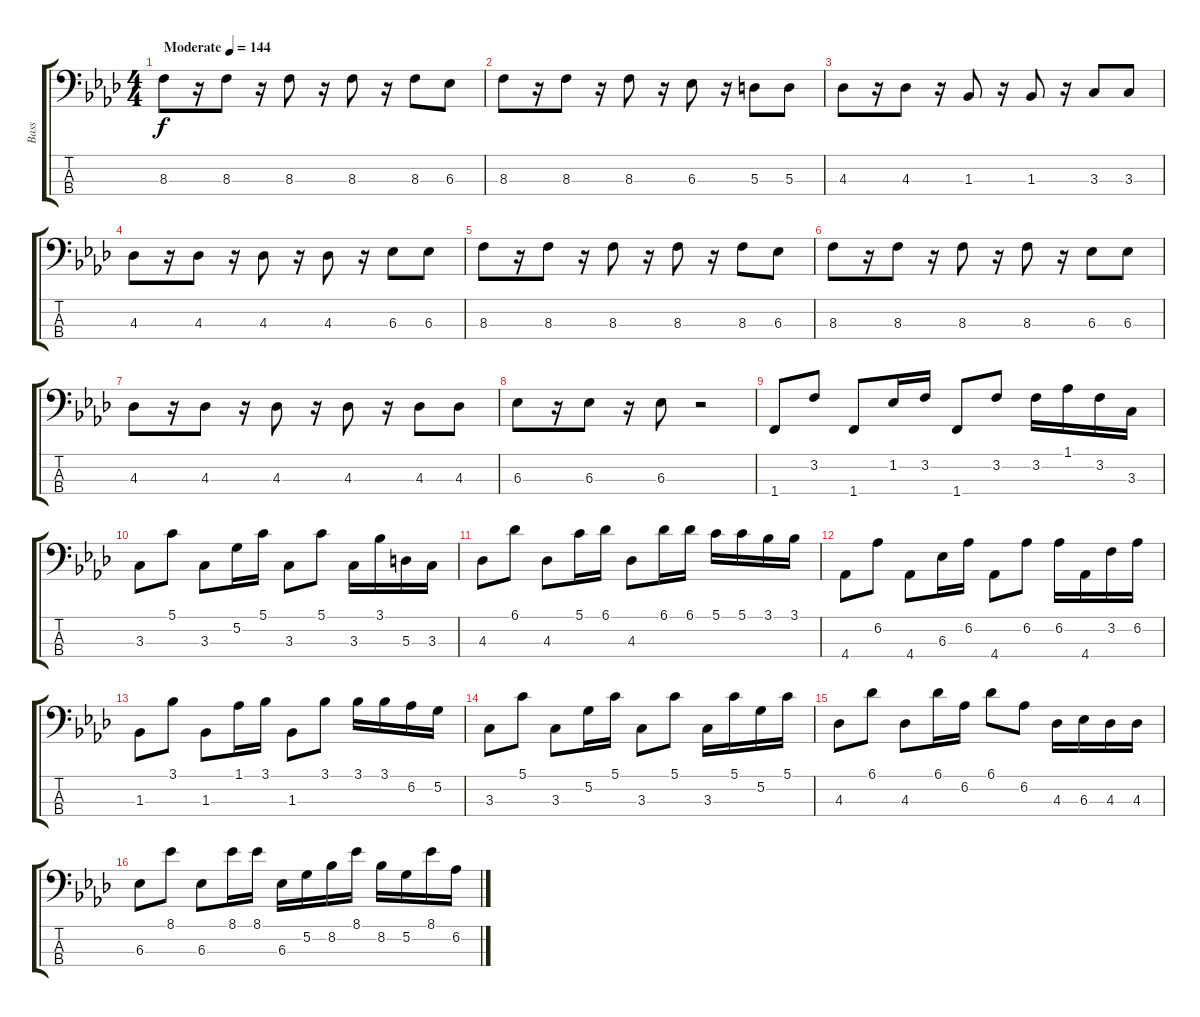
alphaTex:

\track ("Bass" "Bass") {instrument fretlessbass}
\staff {score tabs}
\tuning (G2 D2 A1 E1) {hide}
\ts (4 4)
\tempo (144 "Moderate")
\clef f4
\ks ab
8.3.8{dy f instrument fretlessbass} r.16 8.3.8 r.16 8.3.8 r.16 8.3.8 r.16 8.3.8 6.3.8 |
8.3.8 r.16 8.3.8 r.16 8.3.8 r.16 6.3.8 r.16 5.3.8 5.3.8 |
4.3.8 r.16 4.3.8 r.16 1.3.8 r.16 1.3.8 r.16 3.3.8 3.3.8 |
4.3.8 r.16 4.3.8 r.16 4.3.8 r.16 4.3.8 r.16 6.3.8 6.3.8 |
8.3.8 r.16 8.3.8 r.16 8.3.8 r.16 8.3.8 r.16 8.3.8 6.3.8 |
8.3.8 r.16 8.3.8 r.16 8.3.8 r.16 8.3.8 r.16 6.3.8 6.3.8 |
4.3.8 r.16 4.3.8 r.16 4.3.8 r.16 4.3.8 r.16 4.3.8 4.3.8 |
6.3.8 r.16 6.3.8 r.16 6.3.8 r.2 |
1.4.8 3.2.8 1.4.8 1.2.16 3.2.16 1.4.8 3.2.8 3.2.16 1.1.16 3.2.16 3.3.16 |
3.3.8 5.1.8 3.3.8 5.2.16 5.1.16 3.3.8 5.1.8 3.3.16 3.1.16 5.3.16 3.3.16 |
4.3.8 6.1.8 4.3.8 5.1.16 6.1.16 4.3.8 6.1.16 6.1.16 5.1.16 5.1.16 3.1.16 3.1.16 |
4.4.8 6.2.8 4.4.8 6.3.16 6.2.16 4.4.8 6.2.8 6.2.16 4.4.16 3.2.16 6.2.16 |
1.3.8 3.1.8 1.3.8 1.1.16 3.1.16 1.3.8 3.1.8 3.1.16 3.1.16 6.2.16 5.2.16 |
3.3.8 5.1.8 3.3.8 5.2.16 5.1.16 3.3.8 5.1.8 3.3.16 5.1.16 5.2.16 5.1.16 |
4.3.8 6.1.8 4.3.8 6.1.16 6.2.16 6.1.8 6.2.8 4.3.16 6.3.16 4.3.16 4.3.16 |
6.3.8 8.1.8 6.3.8 8.1.16 8.1.16 6.3.16 5.2.16 8.2.16 8.1.16 8.2.16 5.2.16 8.1.16 6.2.16
